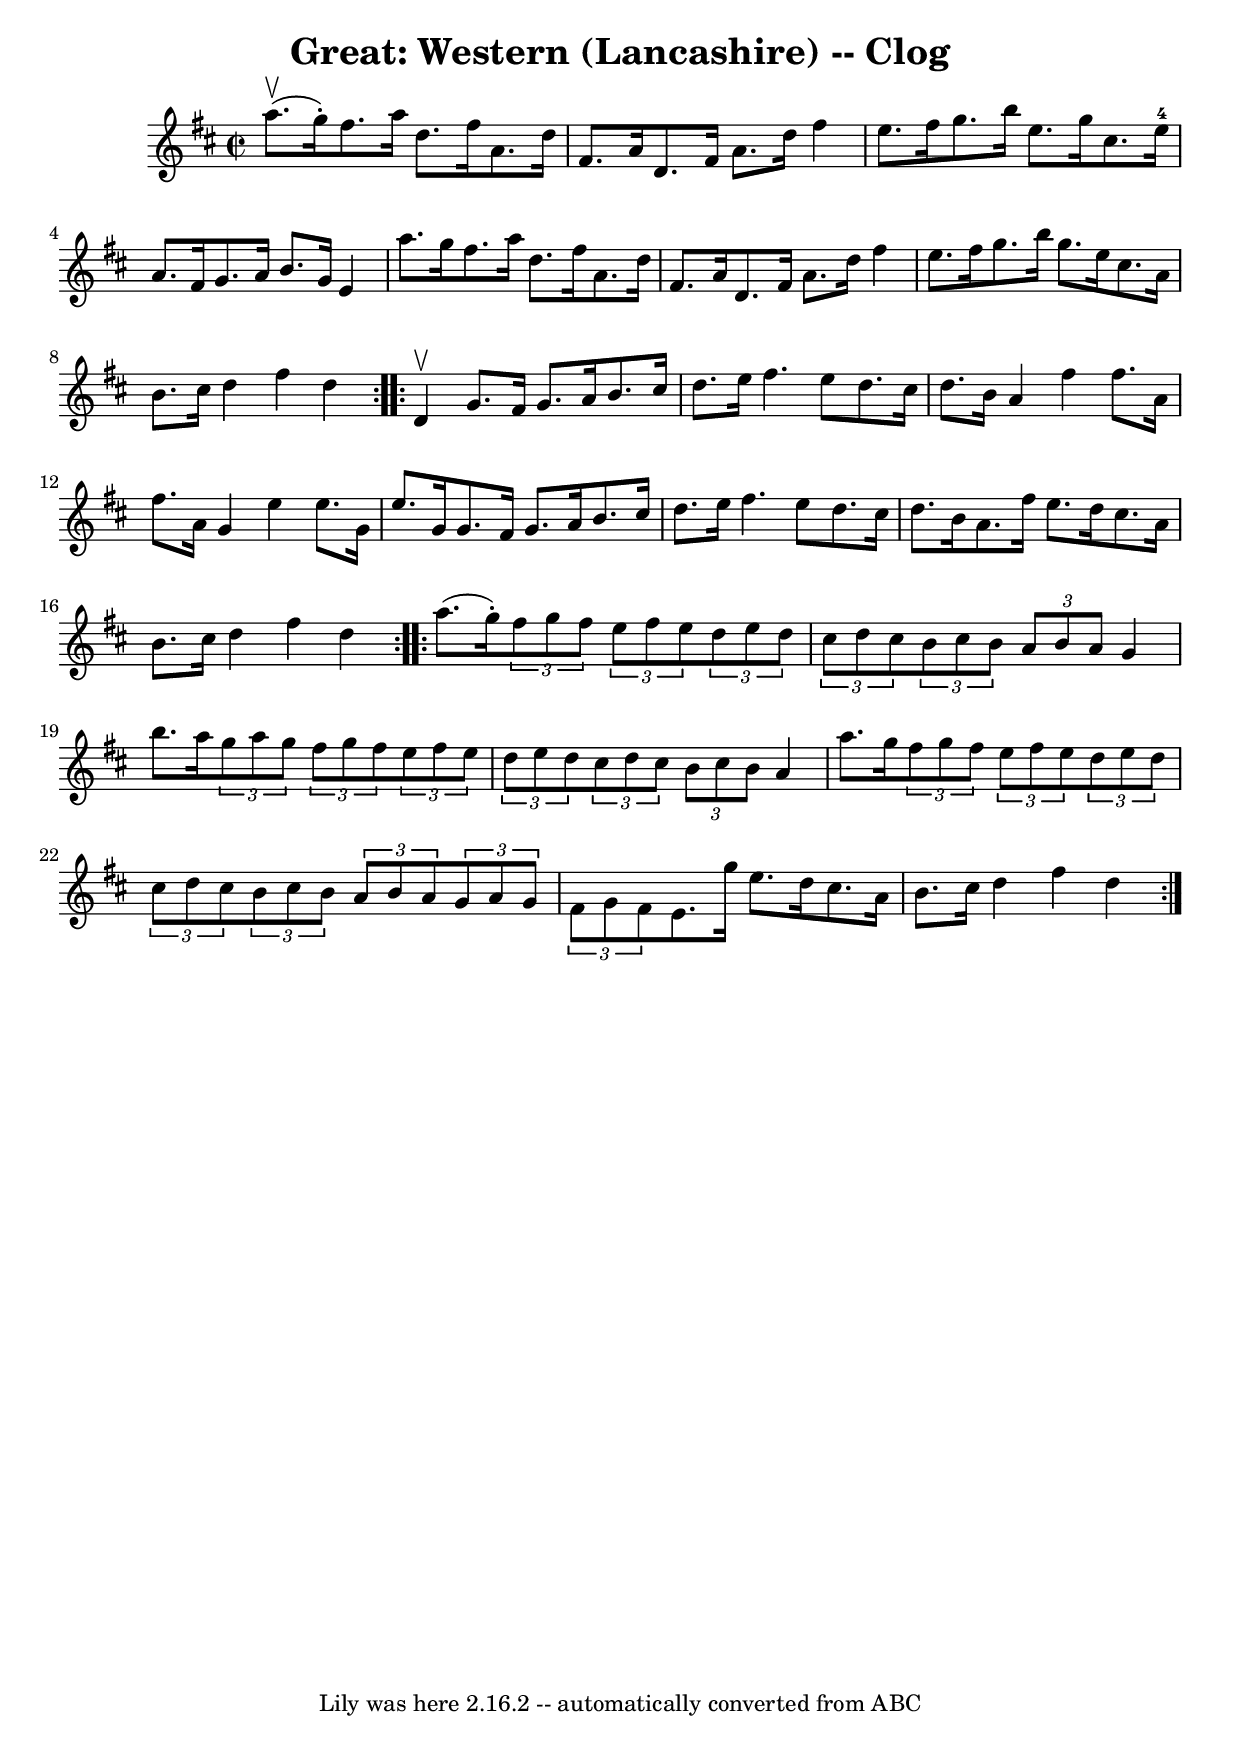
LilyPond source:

\version "2.16.2"
\include "Mammoth.ily"
\header {
  %% book = "Ryan's Mammoth Collection"
  crossRefNumber = "1"
  footnotes = ""
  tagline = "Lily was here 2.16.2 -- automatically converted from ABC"
  title = "Great: Western (Lancashire) -- Clog"

}
voicedefault =  {



  \repeat volta 2 {

    \override Staff.TimeSignature #'style = #'C
    \time 2/2 
    \key d \major
    a''8.^\upbow(g''16-.) |
    fis''8.    
    a''16 d''8. fis''16 a'8. d''16 fis'8. a'16  |
    d'8.   
    fis'16 a'8. d''16 fis''4 e''8. fis''16  |
    g''8.    
    b''16 e''8. g''16 cis''8. e''16-4 a'8. fis'16  |
    
    g'8. a'16 b'8. g'16 e'4 a''8. g''16  |
    fis''8.    
    a''16 d''8. fis''16 a'8. d''16 fis'8. a'16  |
    d'8.   
    fis'16 a'8. d''16 fis''4 e''8. fis''16  |
    g''8.    
    b''16 g''8. e''16 cis''8. a'16 b'8. cis''16  |
    d''4  
    fis''4 d''4  
  }     
  \repeat volta 2 {
    d'4^\upbow |
    g'8.    
    fis'16 g'8. a'16 b'8. cis''16 d''8. e''16  |
    fis''4. 
    e''8 d''8. cis''16 d''8. b'16  |
    a'4 fis''4    
    fis''8. a'16 fis''8. a'16  |
    g'4 e''4 e''8. g'16    
    e''8. g'16  |
    g'8. fis'16 g'8. a'16 b'8. cis''16   
    d''8. e''16  |
    fis''4. e''8 d''8. cis''16 d''8.    
    b'16  |
    a'8. fis''16 e''8. d''16 cis''8. a'16 b'8.   
    cis''16  |
    d''4 fis''4 d''4  
  }     
  \repeat volta 2 {
    a''8. (
    g''16-.) |
    \times 2/3 { fis''8 g''8 fis''8  
	       } \times 2/3 {   
		 e''8 fis''8 e''8  
	       }   \times 2/3 { d''8 e''8 d''8  
			      } \times 2/3 { 
				cis''8 d''8 cis''8  
			      } |
    \times 2/3 { b'8 cis''8 b'8  
	       } 
    \times 2/3 { a'8 b'8 a'8  
	       } g'4 b''8. a''16  |
    
    \times 2/3 { g''8 a''8 g''8  
	       } \times 2/3 { fis''8 g''8 fis''8  

			    }   \times 2/3 { e''8 fis''8 e''8  
					   } \times 2/3 { d''8 e''8    
							  d''8  
							} |
    \times 2/3 { cis''8 d''8 cis''8  
	       } \times 2/3 { b'8  
			      cis''8 b'8  
			    } a'4 a''8. g''16  |
    \times 2/3 { fis''8  
		 g''8 fis''8  
	       } \times 2/3 { e''8 fis''8 e''8  
			    } \times 2/3 {   
			      d''8 e''8 d''8  
			    } \times 2/3 { cis''8 d''8 cis''8  
					 } |
    
    \times 2/3 { b'8 cis''8 b'8  
	       } \times 2/3 { a'8 b'8 a'8  
			    } 
    \times 2/3 { g'8 a'8 g'8  
	       } \times 2/3 { fis'8 g'8 fis'8  
			    } 
    |
    e'8. g''16 e''8. d''16 cis''8. a'16 b'8.    
    cis''16  |
    d''4 fis''4 d''4  
  }   

}

\score{
  <<

    \context Staff="default"
    {
      \voicedefault 
      
    }

  >>
  \layout {
    
  }
  \midi {
  }

}
